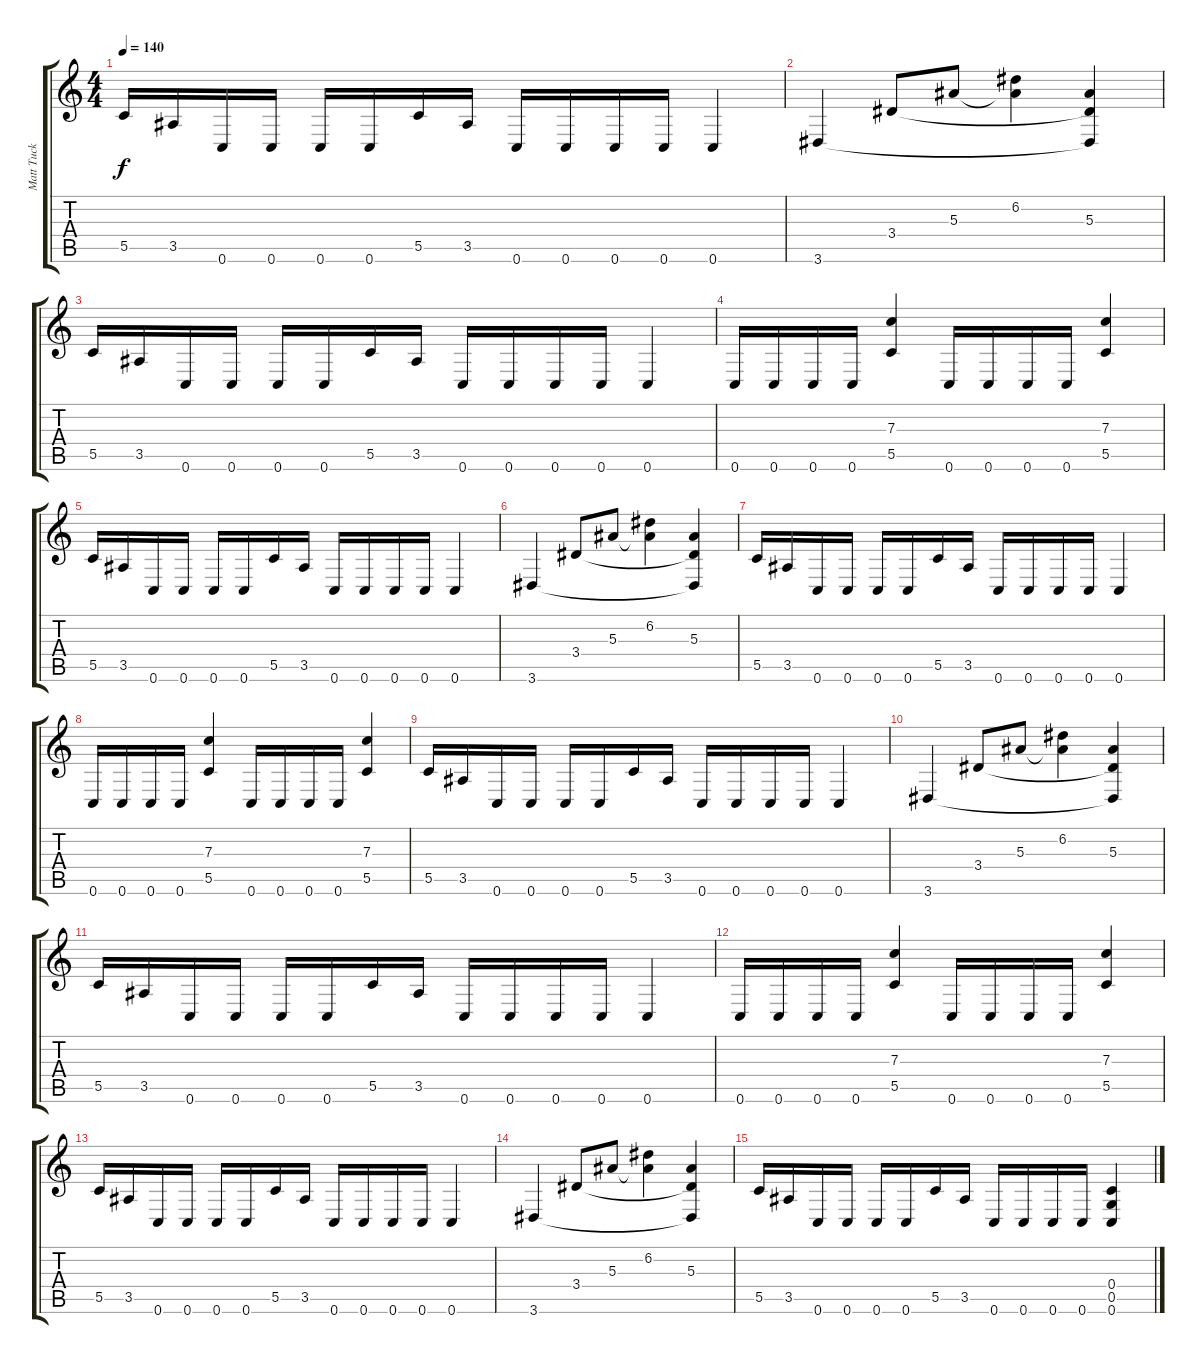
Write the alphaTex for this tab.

\track ("Matt Tuck Guitar" "Matt Tuck ") {instrument distortionguitar}
\staff {score tabs}
\tuning (D4 A3 F3 C3 G2 C2) {hide}
\ts (4 4)
\tempo 140
\clef g2
\ks c
5.5.16{dy f} 3.5.16 0.6.16 0.6.16 0.6.16 0.6.16 5.5.16 3.5.16 0.6.16 0.6.16 0.6.16 0.6.16 0.6.4 |
3.6.4 3.4.8 5.3.8 (6.2 5.3{t}).4 (5.3 3.4{t} 3.6{t}).4 |
5.5.16 3.5.16 0.6.16 0.6.16 0.6.16 0.6.16 5.5.16 3.5.16 0.6.16 0.6.16 0.6.16 0.6.16 0.6.4 |
0.6.16 0.6.16 0.6.16 0.6.16 (7.3 5.5).4 0.6.16 0.6.16 0.6.16 0.6.16 (7.3 5.5).4 |
5.5.16 3.5.16 0.6.16 0.6.16 0.6.16 0.6.16 5.5.16 3.5.16 0.6.16 0.6.16 0.6.16 0.6.16 0.6.4 |
3.6.4 3.4.8 5.3.8 (6.2 5.3{t}).4 (5.3 3.4{t} 3.6{t}).4 |
5.5.16 3.5.16 0.6.16 0.6.16 0.6.16 0.6.16 5.5.16 3.5.16 0.6.16 0.6.16 0.6.16 0.6.16 0.6.4 |
0.6.16 0.6.16 0.6.16 0.6.16 (7.3 5.5).4 0.6.16 0.6.16 0.6.16 0.6.16 (7.3 5.5).4 |
5.5.16 3.5.16 0.6.16 0.6.16 0.6.16 0.6.16 5.5.16 3.5.16 0.6.16 0.6.16 0.6.16 0.6.16 0.6.4 |
3.6.4 3.4.8 5.3.8 (6.2 5.3{t}).4 (5.3 3.4{t} 3.6{t}).4 |
5.5.16 3.5.16 0.6.16 0.6.16 0.6.16 0.6.16 5.5.16 3.5.16 0.6.16 0.6.16 0.6.16 0.6.16 0.6.4 |
0.6.16 0.6.16 0.6.16 0.6.16 (7.3 5.5).4 0.6.16 0.6.16 0.6.16 0.6.16 (7.3 5.5).4 |
5.5.16 3.5.16 0.6.16 0.6.16 0.6.16 0.6.16 5.5.16 3.5.16 0.6.16 0.6.16 0.6.16 0.6.16 0.6.4 |
3.6.4 3.4.8 5.3.8 (6.2 5.3{t}).4 (5.3 3.4{t} 3.6{t}).4 |
5.5.16 3.5.16 0.6.16 0.6.16 0.6.16 0.6.16 5.5.16 3.5.16 0.6.16 0.6.16 0.6.16 0.6.16 (0.4 0.5 0.6).4
